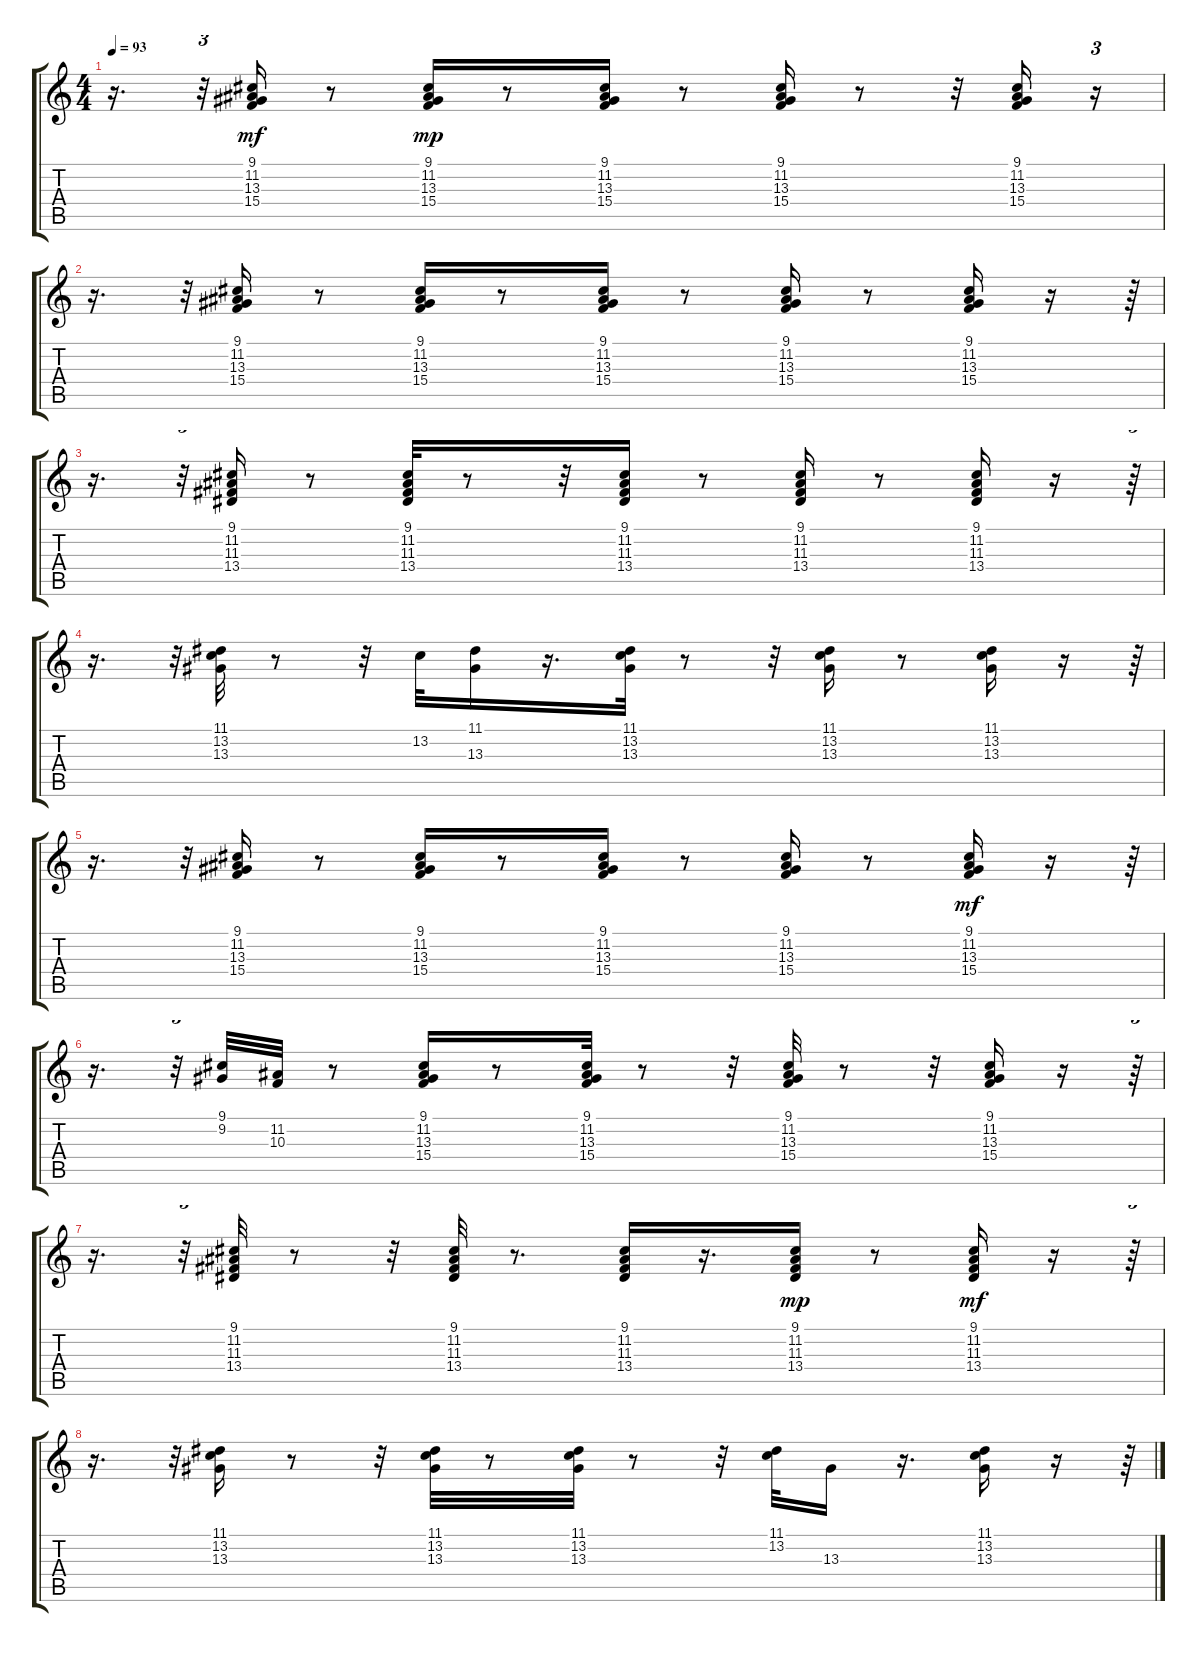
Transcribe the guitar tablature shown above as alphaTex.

\track "" {instrument lead2sawtooth}
\staff {score tabs}
\tuning (E4 B3 G3 D3 A2 E2) {hide}
\ts (4 4)
\tempo 93
\clef g2
\ks c
r.16{d dy mf} r.32{tu (3 2)} (9.1 11.2 13.3 15.4).16 r.8 (9.1 11.2 13.3 15.4).16{dy mp} r.8 (9.1 11.2 13.3 15.4).16 r.8 (9.1 11.2 13.3 15.4).16 r.8 r.32 (9.1 11.2 13.3 15.4).16 r.16{tu (3 2)} |
r.16{d} r.32{tu (3 2)} (9.1 11.2 13.3 15.4).16 r.8 (9.1 11.2 13.3 15.4).16 r.8 (9.1 11.2 13.3 15.4).16 r.8 (9.1 11.2 13.3 15.4).16 r.8 (9.1 11.2 13.3 15.4).16 r.16 r.64{tu (3 2)} |
r.16{d} r.32{tu (3 2)} (9.1 11.2 11.3 13.4).16 r.8 (9.1 11.2 11.3 13.4).32 r.8 r.32 (9.1 11.2 11.3 13.4).16 r.8 (9.1 11.2 11.3 13.4).16 r.8 (9.1 11.2 11.3 13.4).16 r.16 r.64{tu (3 2)} |
r.16{d} r.32{tu (3 2)} (11.1 13.2 13.3).32 r.8 r.32 13.2.32 (11.1 13.3).16 r.16{d} (11.1 13.2 13.3).32 r.8 r.32 (11.1 13.2 13.3).16 r.8 (11.1 13.2 13.3).16 r.16 r.64{tu (3 2)} |
r.16{d} r.32{tu (3 2)} (9.1 11.2 13.3 15.4).16 r.8 (9.1 11.2 13.3 15.4).16 r.8 (9.1 11.2 13.3 15.4).16 r.8 (9.1 11.2 13.3 15.4).16 r.8 (9.1 11.2 13.3 15.4).16{dy mf} r.16 r.64{tu (3 2)} |
r.16{d} r.32{tu (3 2)} (9.1 9.2).32 (11.2 10.3).32 r.8 (9.1 11.2 13.3 15.4).16 r.8 (9.1 11.2 13.3 15.4).32 r.8 r.32 (9.1 11.2 13.3 15.4).32 r.8 r.32 (9.1 11.2 13.3 15.4).16 r.16 r.64{tu (3 2)} |
r.16{d} r.32{tu (3 2)} (9.1 11.2 11.3 13.4).32 r.8 r.32 (9.1 11.2 11.3 13.4).32 r.8{d} (9.1 11.2 11.3 13.4).16 r.16{d} (9.1 11.2 11.3 13.4).16{dy mp} r.8 (9.1 11.2 11.3 13.4).16{dy mf} r.16 r.64{tu (3 2)} |
r.16{d} r.32{tu (3 2)} (11.1 13.2 13.3).16 r.8 r.32 (11.1 13.2 13.3).32 r.8 (11.1 13.2 13.3).32 r.8 r.32 (11.1 13.2).32 13.3.16 r.16{d} (11.1 13.2 13.3).16 r.16 r.64{tu (3 2)}
